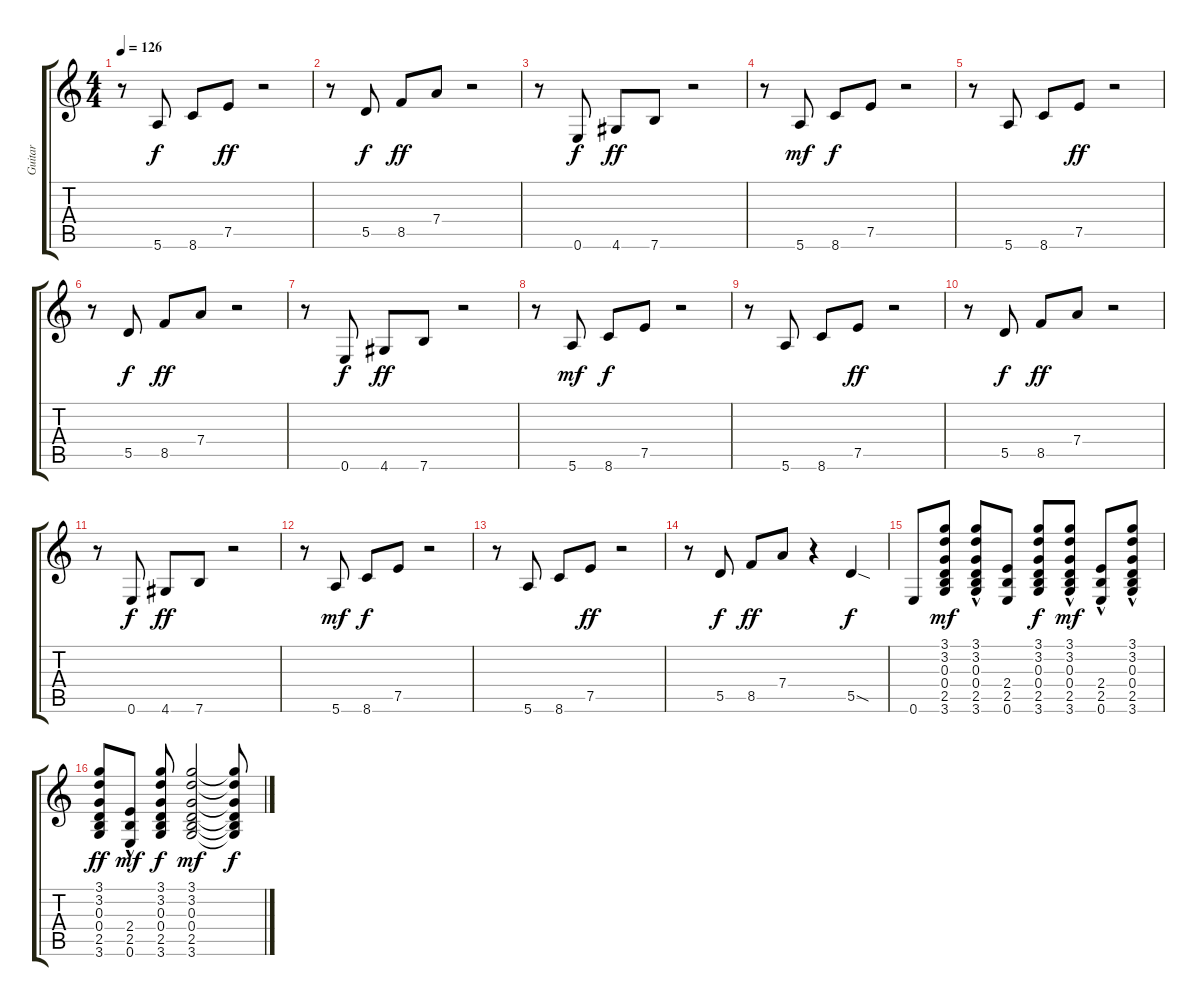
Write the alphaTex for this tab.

\track ("Guitar" "Guitar") {instrument electricguitarclean}
\staff {score tabs}
\tuning (E4 B3 G3 D3 A2 E2) {hide}
\ts (4 4)
\tempo 126
\clef g2
\ks c
r.8{dy f} 5.6.8 8.6.8 7.5.8{dy ff} r.2 |
r.8 5.5.8{dy f} 8.5.8{dy ff} 7.4.8 r.2 |
r.8 0.6.8{dy f} 4.6.8{dy ff} 7.6.8 r.2 |
r.8 5.6.8{dy mf} 8.6.8{dy f} 7.5.8 r.2 |
r.8 5.6.8 8.6.8 7.5.8{dy ff} r.2 |
r.8 5.5.8{dy f} 8.5.8{dy ff} 7.4.8 r.2 |
r.8 0.6.8{dy f} 4.6.8{dy ff} 7.6.8 r.2 |
r.8 5.6.8{dy mf} 8.6.8{dy f} 7.5.8 r.2 |
r.8 5.6.8 8.6.8 7.5.8{dy ff} r.2 |
r.8 5.5.8{dy f} 8.5.8{dy ff} 7.4.8 r.2 |
r.8 0.6.8{dy f} 4.6.8{dy ff} 7.6.8 r.2 |
r.8 5.6.8{dy mf} 8.6.8{dy f} 7.5.8 r.2 |
r.8 5.6.8 8.6.8 7.5.8{dy ff} r.2 |
r.8 5.5.8{dy f} 8.5.8{dy ff} 7.4.8 r.4 5.5{sod}.4{dy f} |
0.6.8 (3.1 3.2 0.3 0.4 2.5 3.6).8{dy mf} (3.1 3.2{hac} 0.3{hac} 0.4 2.5 3.6).8 (2.4 2.5 0.6).8 (3.1 3.2 0.3 0.4 2.5 3.6).8{dy f} (3.1 3.2{hac} 0.3{hac} 0.4 2.5 3.6).8{dy mf} (2.4{hac} 2.5 0.6).8 (3.1{hac} 3.2 0.3{hac} 0.4 2.5 3.6).8 |
(3.1 3.2 0.3 0.4 2.5 3.6).8{dy ff} (2.4{hac} 2.5 0.6{hac}).8{dy mf} (3.1 3.2 0.3 0.4 2.5 3.6).8{dy f} (3.1 3.2 0.3 0.4 2.5 3.6).2{dy mf} (3.1{t} 3.2{t} 0.3{t} 0.4{t} 2.5{t} 3.6{t}).8{dy f}
